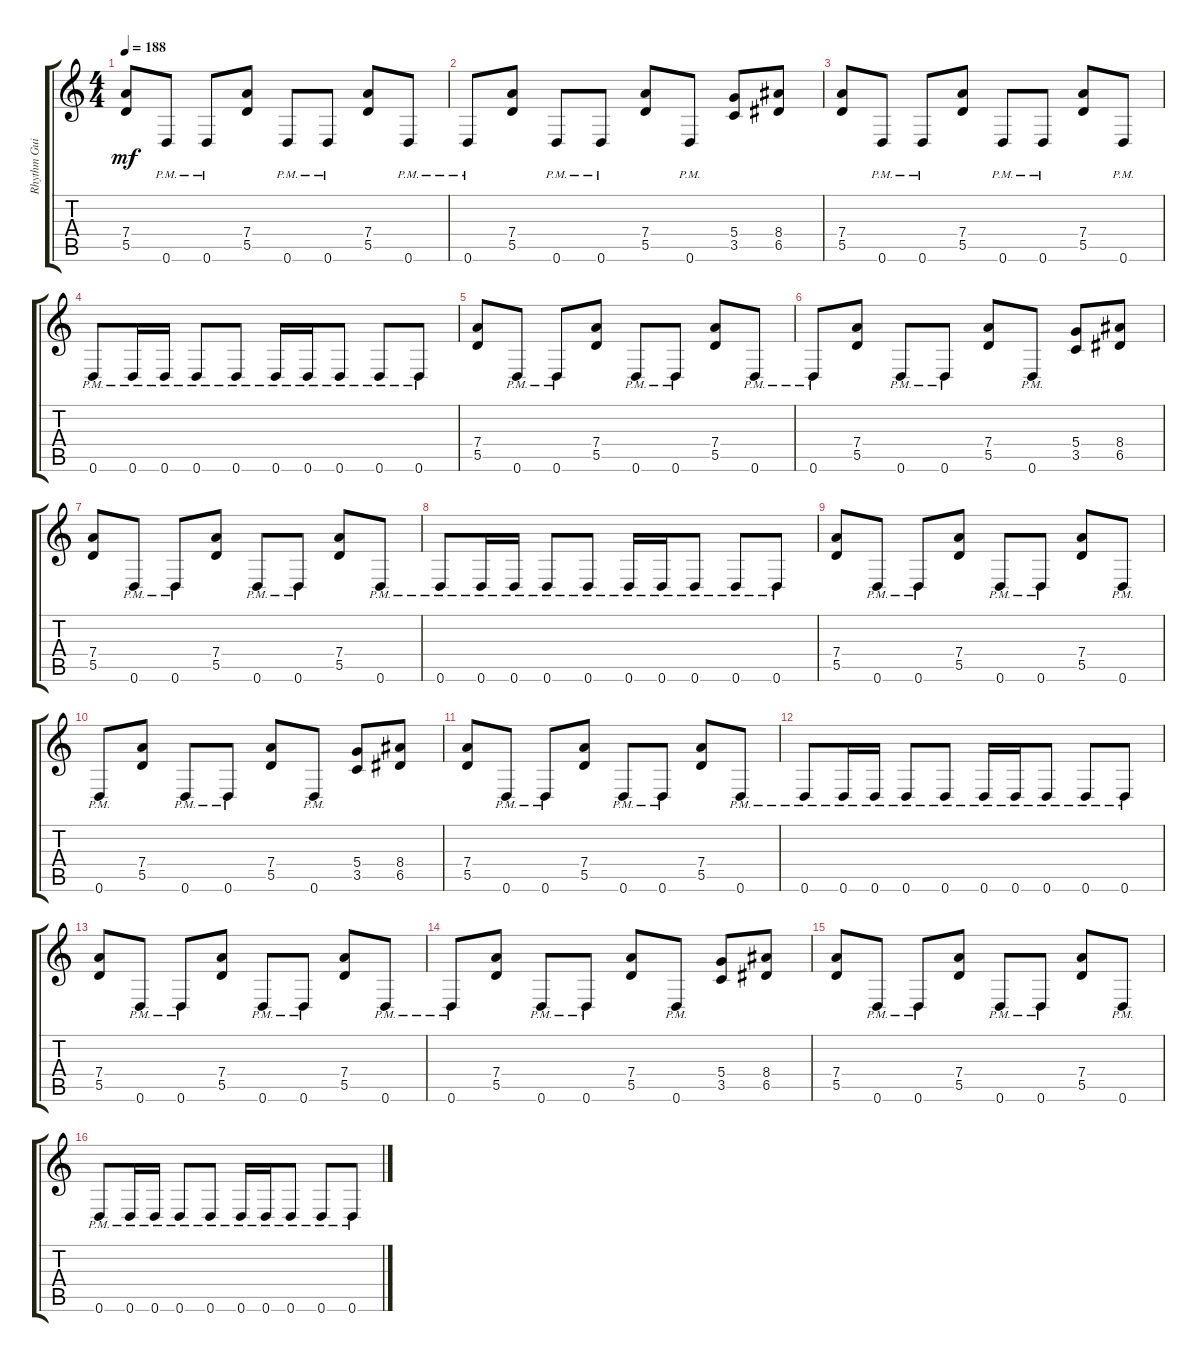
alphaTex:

\track ("Rhythm Guitar" "Rhythm Gui") {instrument distortionguitar}
\staff {score tabs}
\tuning (E4 B3 G3 D3 A2 D2) {hide}
\ts (4 4)
\tempo 188
\clef g2
\ks c
(7.4 5.5).8{dy mf} 0.6{pm}.8 0.6{pm}.8 (7.4 5.5).8 0.6{pm}.8 0.6{pm}.8 (7.4 5.5).8 0.6{pm}.8 |
0.6{pm}.8 (7.4 5.5).8 0.6{pm}.8 0.6{pm}.8 (7.4 5.5).8 0.6{pm}.8 (5.4 3.5).8 (8.4 6.5).8 |
(7.4 5.5).8 0.6{pm}.8 0.6{pm}.8 (7.4 5.5).8 0.6{pm}.8 0.6{pm}.8 (7.4 5.5).8 0.6{pm}.8 |
0.6{pm}.8 0.6{pm}.16 0.6{pm}.16 0.6{pm}.8 0.6{pm}.8 0.6{pm}.16 0.6{pm}.16 0.6{pm}.8 0.6{pm}.8 0.6{pm}.8 |
(7.4 5.5).8 0.6{pm}.8 0.6{pm}.8 (7.4 5.5).8 0.6{pm}.8 0.6{pm}.8 (7.4 5.5).8 0.6{pm}.8 |
0.6{pm}.8 (7.4 5.5).8 0.6{pm}.8 0.6{pm}.8 (7.4 5.5).8 0.6{pm}.8 (5.4 3.5).8 (8.4 6.5).8 |
(7.4 5.5).8 0.6{pm}.8 0.6{pm}.8 (7.4 5.5).8 0.6{pm}.8 0.6{pm}.8 (7.4 5.5).8 0.6{pm}.8 |
0.6{pm}.8 0.6{pm}.16 0.6{pm}.16 0.6{pm}.8 0.6{pm}.8 0.6{pm}.16 0.6{pm}.16 0.6{pm}.8 0.6{pm}.8 0.6{pm}.8 |
(7.4 5.5).8 0.6{pm}.8 0.6{pm}.8 (7.4 5.5).8 0.6{pm}.8 0.6{pm}.8 (7.4 5.5).8 0.6{pm}.8 |
0.6{pm}.8 (7.4 5.5).8 0.6{pm}.8 0.6{pm}.8 (7.4 5.5).8 0.6{pm}.8 (5.4 3.5).8 (8.4 6.5).8 |
(7.4 5.5).8 0.6{pm}.8 0.6{pm}.8 (7.4 5.5).8 0.6{pm}.8 0.6{pm}.8 (7.4 5.5).8 0.6{pm}.8 |
0.6{pm}.8 0.6{pm}.16 0.6{pm}.16 0.6{pm}.8 0.6{pm}.8 0.6{pm}.16 0.6{pm}.16 0.6{pm}.8 0.6{pm}.8 0.6{pm}.8 |
(7.4 5.5).8 0.6{pm}.8 0.6{pm}.8 (7.4 5.5).8 0.6{pm}.8 0.6{pm}.8 (7.4 5.5).8 0.6{pm}.8 |
0.6{pm}.8 (7.4 5.5).8 0.6{pm}.8 0.6{pm}.8 (7.4 5.5).8 0.6{pm}.8 (5.4 3.5).8 (8.4 6.5).8 |
(7.4 5.5).8 0.6{pm}.8 0.6{pm}.8 (7.4 5.5).8 0.6{pm}.8 0.6{pm}.8 (7.4 5.5).8 0.6{pm}.8 |
0.6{pm}.8 0.6{pm}.16 0.6{pm}.16 0.6{pm}.8 0.6{pm}.8 0.6{pm}.16 0.6{pm}.16 0.6{pm}.8 0.6{pm}.8 0.6{pm}.8
